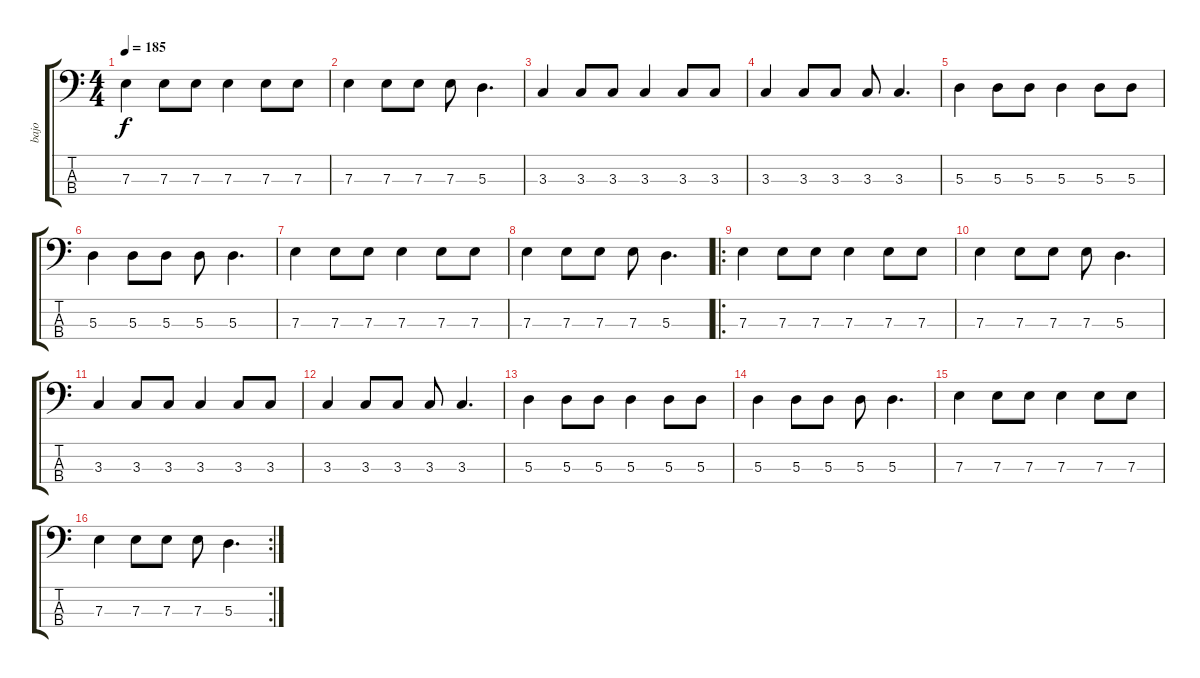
\track ("bajo" "bajo") {instrument electricbasspick}
\staff {score tabs}
\tuning (G2 D2 A1 E1) {hide}
\ts (4 4)
\tempo 185
\clef f4
\ks c
7.3.4{dy f} 7.3.8 7.3.8 7.3.4 7.3.8 7.3.8 |
7.3.4 7.3.8 7.3.8 7.3.8 5.3.4{d} |
3.3.4 3.3.8 3.3.8 3.3.4 3.3.8 3.3.8 |
3.3.4 3.3.8 3.3.8 3.3.8 3.3.4{d} |
5.3.4 5.3.8 5.3.8 5.3.4 5.3.8 5.3.8 |
5.3.4 5.3.8 5.3.8 5.3.8 5.3.4{d} |
7.3.4 7.3.8 7.3.8 7.3.4 7.3.8 7.3.8 |
7.3.4 7.3.8 7.3.8 7.3.8 5.3.4{d} |
\ro
7.3.4 7.3.8 7.3.8 7.3.4 7.3.8 7.3.8 |
7.3.4 7.3.8 7.3.8 7.3.8 5.3.4{d} |
3.3.4 3.3.8 3.3.8 3.3.4 3.3.8 3.3.8 |
3.3.4 3.3.8 3.3.8 3.3.8 3.3.4{d} |
5.3.4 5.3.8 5.3.8 5.3.4 5.3.8 5.3.8 |
5.3.4 5.3.8 5.3.8 5.3.8 5.3.4{d} |
7.3.4 7.3.8 7.3.8 7.3.4 7.3.8 7.3.8 |
\rc 2
7.3.4 7.3.8 7.3.8 7.3.8 5.3.4{d}
